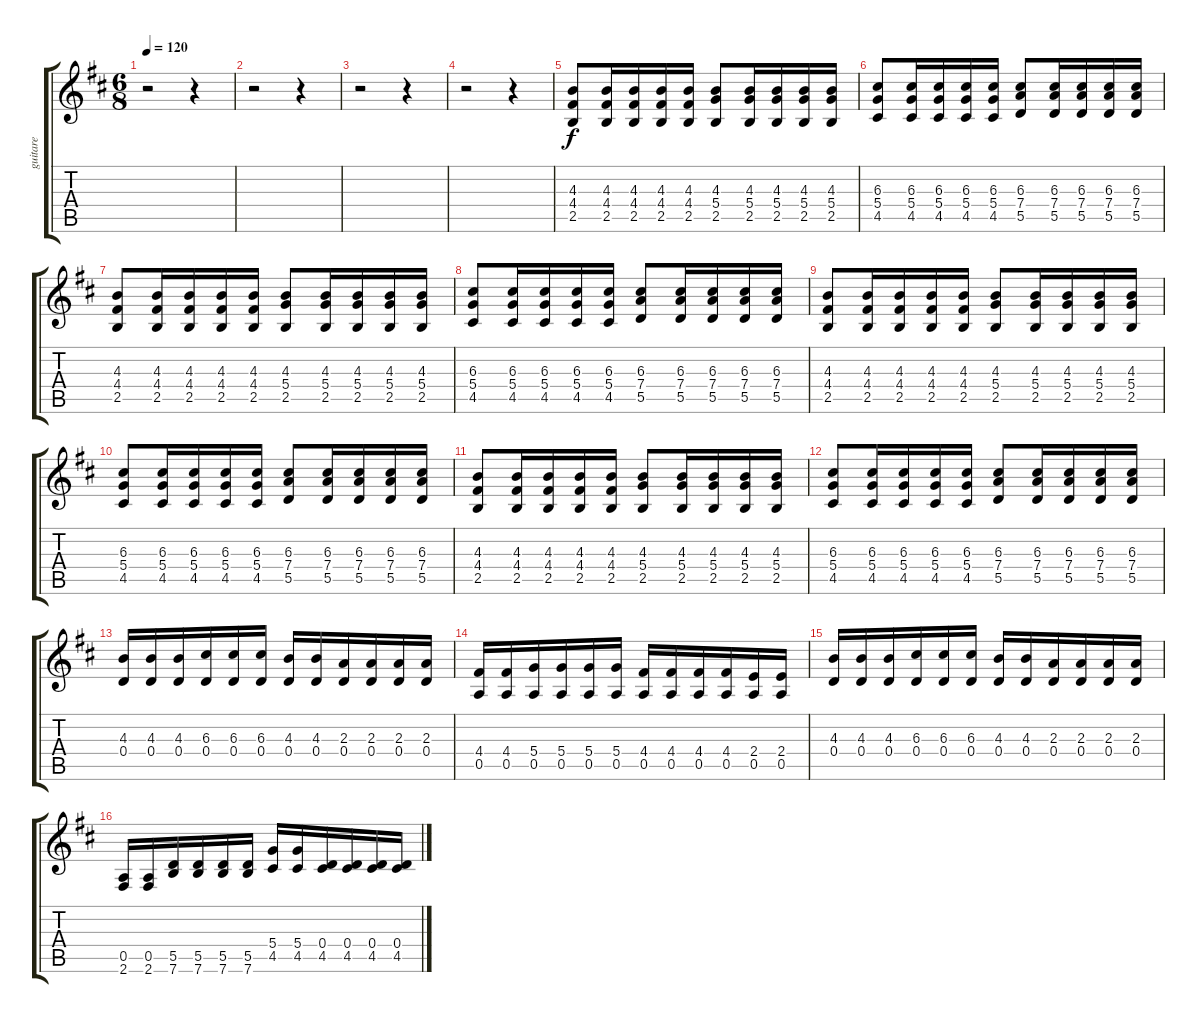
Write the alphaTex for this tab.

\track ("guitare" "guitare") {instrument distortionguitar}
\staff {score tabs}
\tuning (E4 B3 G3 D3 A2 E2) {hide}
\ts (6 8)
\tempo 120
\clef g2
\ks bminor
r.2{dy f instrument distortionguitar} r.4 |
r.2 r.4 |
r.2 r.4 |
r.2 r.4 |
(4.3 4.4 2.5).8 (4.3 4.4 2.5).16 (4.3 4.4 2.5).16 (4.3 4.4 2.5).16 (4.3 4.4 2.5).16 (4.3 5.4 2.5).8 (4.3 5.4 2.5).16 (4.3 5.4 2.5).16 (4.3 5.4 2.5).16 (4.3 5.4 2.5).16 |
(6.3 5.4 4.5).8 (6.3 5.4 4.5).16 (6.3 5.4 4.5).16 (6.3 5.4 4.5).16 (6.3 5.4 4.5).16 (6.3 7.4 5.5).8 (6.3 7.4 5.5).16 (6.3 7.4 5.5).16 (6.3 7.4 5.5).16 (6.3 7.4 5.5).16 |
(4.3 4.4 2.5).8 (4.3 4.4 2.5).16 (4.3 4.4 2.5).16 (4.3 4.4 2.5).16 (4.3 4.4 2.5).16 (4.3 5.4 2.5).8 (4.3 5.4 2.5).16 (4.3 5.4 2.5).16 (4.3 5.4 2.5).16 (4.3 5.4 2.5).16 |
(6.3 5.4 4.5).8 (6.3 5.4 4.5).16 (6.3 5.4 4.5).16 (6.3 5.4 4.5).16 (6.3 5.4 4.5).16 (6.3 7.4 5.5).8 (6.3 7.4 5.5).16 (6.3 7.4 5.5).16 (6.3 7.4 5.5).16 (6.3 7.4 5.5).16 |
(4.3 4.4 2.5).8 (4.3 4.4 2.5).16 (4.3 4.4 2.5).16 (4.3 4.4 2.5).16 (4.3 4.4 2.5).16 (4.3 5.4 2.5).8 (4.3 5.4 2.5).16 (4.3 5.4 2.5).16 (4.3 5.4 2.5).16 (4.3 5.4 2.5).16 |
(6.3 5.4 4.5).8 (6.3 5.4 4.5).16 (6.3 5.4 4.5).16 (6.3 5.4 4.5).16 (6.3 5.4 4.5).16 (6.3 7.4 5.5).8 (6.3 7.4 5.5).16 (6.3 7.4 5.5).16 (6.3 7.4 5.5).16 (6.3 7.4 5.5).16 |
(4.3 4.4 2.5).8 (4.3 4.4 2.5).16 (4.3 4.4 2.5).16 (4.3 4.4 2.5).16 (4.3 4.4 2.5).16 (4.3 5.4 2.5).8 (4.3 5.4 2.5).16 (4.3 5.4 2.5).16 (4.3 5.4 2.5).16 (4.3 5.4 2.5).16 |
(6.3 5.4 4.5).8 (6.3 5.4 4.5).16 (6.3 5.4 4.5).16 (6.3 5.4 4.5).16 (6.3 5.4 4.5).16 (6.3 7.4 5.5).8 (6.3 7.4 5.5).16 (6.3 7.4 5.5).16 (6.3 7.4 5.5).16 (6.3 7.4 5.5).16 |
(4.3 0.4).16 (4.3 0.4).16 (4.3 0.4).16 (6.3 0.4).16 (6.3 0.4).16 (6.3 0.4).16 (4.3 0.4).16 (4.3 0.4).16 (2.3 0.4).16 (2.3 0.4).16 (2.3 0.4).16 (2.3 0.4).16 |
(4.4 0.5).16 (4.4 0.5).16 (5.4 0.5).16 (5.4 0.5).16 (5.4 0.5).16 (5.4 0.5).16 (4.4 0.5).16 (4.4 0.5).16 (4.4 0.5).16 (4.4 0.5).16 (2.4 0.5).16 (2.4 0.5).16 |
(4.3 0.4).16 (4.3 0.4).16 (4.3 0.4).16 (6.3 0.4).16 (6.3 0.4).16 (6.3 0.4).16 (4.3 0.4).16 (4.3 0.4).16 (2.3 0.4).16 (2.3 0.4).16 (2.3 0.4).16 (2.3 0.4).16 |
(0.5 2.6).16 (0.5 2.6).16 (5.5 7.6).16 (5.5 7.6).16 (5.5 7.6).16 (5.5 7.6).16 (5.4 4.5).16 (5.4 4.5).16 (0.4 4.5).16 (0.4 4.5).16 (0.4 4.5).16 (0.4 4.5).16
